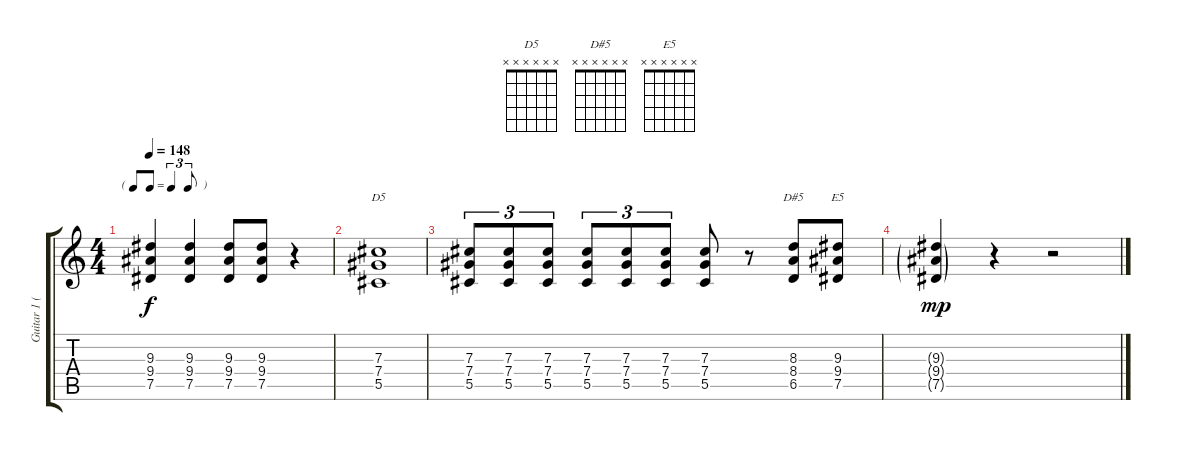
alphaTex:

\track ("Guitar 1 (Slash)" "Guitar 1 (") {instrument overdrivenguitar}
\staff {score tabs}
\tuning (Eb4 Bb3 Gb3 Db3 Ab2 Eb2) {hide}
\chord ("D5" x x x x x x)
\chord ("D#5" x x x x x x)
\chord ("E5" x x x x x x)
\ts (4 4)
\tf triplet8th
\tempo 148
\clef g2
\ks c
(9.3{t} 9.4{t} 7.5{t}).4{dy f} (9.3 9.4 7.5).4 (9.3 9.4 7.5).8 (9.3 9.4 7.5).8 r.4 |
(7.3 7.4 5.5).1{ch "D5"} |
(7.3 7.4 5.5).8{tu (3 2)} (7.3 7.4 5.5).8{tu (3 2)} (7.3 7.4 5.5).8{tu (3 2)} (7.3 7.4 5.5).8{tu (3 2)} (7.3 7.4 5.5).8{tu (3 2)} (7.3 7.4 5.5).8{tu (3 2)} (7.3 7.4 5.5).8 r.8 (8.3 8.4 6.5).8{ch "D#5"} (9.3 9.4 7.5).8{ch "E5"} |
(9.3{g} 9.4{g} 7.5{g}).4{dy mp} r.4 r.2
